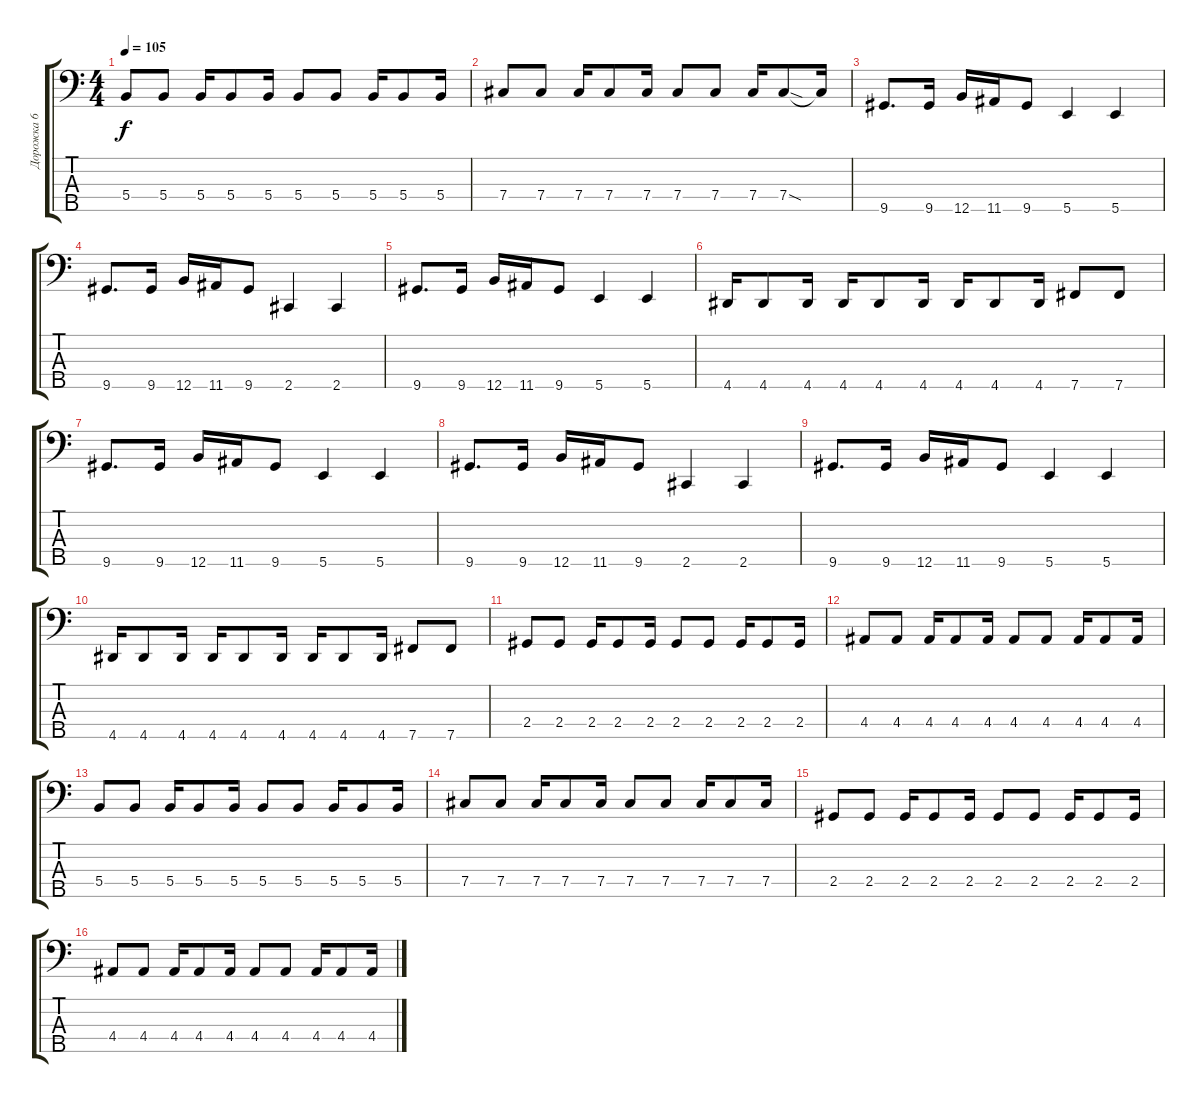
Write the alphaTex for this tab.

\track ("Дорожка 6" "Дорожка 6") {instrument electricbassfinger}
\staff {score tabs}
\tuning (A2 E2 B1 Gb1 B0) {hide}
\ts (4 4)
\tempo 105
\clef f4
\ks c
5.4.8{dy f} 5.4.8 5.4.16 5.4.8 5.4.16 5.4.8 5.4.8 5.4.16 5.4.8 5.4.16 |
7.4.8 7.4.8 7.4.16 7.4.8 7.4.16 7.4.8 7.4.8 7.4.16 7.4{sod}.8 7.4{t}.16 |
9.5.8{d} 9.5.16 12.5.16 11.5.16 9.5.8 5.5.4 5.5.4 |
9.5.8{d} 9.5.16 12.5.16 11.5.16 9.5.8 2.5.4 2.5.4 |
9.5.8{d} 9.5.16 12.5.16 11.5.16 9.5.8 5.5.4 5.5.4 |
4.5.16 4.5.8 4.5.16 4.5.16 4.5.8 4.5.16 4.5.16 4.5.8 4.5.16 7.5.8 7.5.8 |
9.5.8{d} 9.5.16 12.5.16 11.5.16 9.5.8 5.5.4 5.5.4 |
9.5.8{d} 9.5.16 12.5.16 11.5.16 9.5.8 2.5.4 2.5.4 |
9.5.8{d} 9.5.16 12.5.16 11.5.16 9.5.8 5.5.4 5.5.4 |
4.5.16 4.5.8 4.5.16 4.5.16 4.5.8 4.5.16 4.5.16 4.5.8 4.5.16 7.5.8 7.5.8 |
2.4.8 2.4.8 2.4.16 2.4.8 2.4.16 2.4.8 2.4.8 2.4.16 2.4.8 2.4.16 |
4.4.8 4.4.8 4.4.16 4.4.8 4.4.16 4.4.8 4.4.8 4.4.16 4.4.8 4.4.16 |
5.4.8 5.4.8 5.4.16 5.4.8 5.4.16 5.4.8 5.4.8 5.4.16 5.4.8 5.4.16 |
7.4.8 7.4.8 7.4.16 7.4.8 7.4.16 7.4.8 7.4.8 7.4.16 7.4.8 7.4.16 |
2.4.8 2.4.8 2.4.16 2.4.8 2.4.16 2.4.8 2.4.8 2.4.16 2.4.8 2.4.16 |
4.4.8 4.4.8 4.4.16 4.4.8 4.4.16 4.4.8 4.4.8 4.4.16 4.4.8 4.4.16
